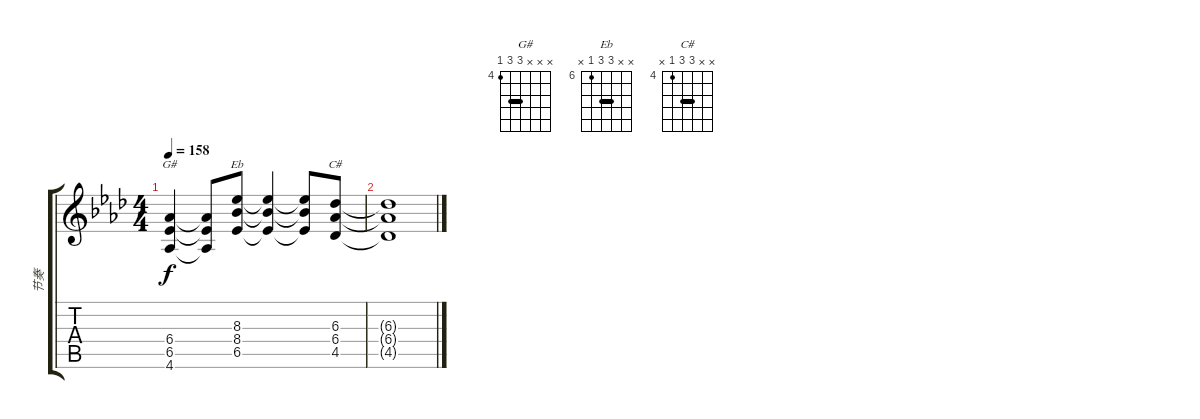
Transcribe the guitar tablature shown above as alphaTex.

\track ("节奏" "节奏") {instrument overdrivenguitar}
\staff {score tabs}
\tuning (E4 B3 G3 D3 A2 E2) {hide}
\chord ("G#" x x x 6 6 4) {firstfret 4 barre 6}
\chord ("Eb" x x 8 8 6 x) {firstfret 6 barre 8}
\chord ("C#" x x 6 6 4 x) {firstfret 4 barre 6}
\ts (4 4)
\tempo 158
\clef g2
\ks ab
(6.4 6.5 4.6).4{ch "G#" dy f} (6.4{t} 6.5{t} 4.6{t}).8 (8.3 8.4 6.5).8{ch "Eb"} (8.3{t} 8.4{t} 6.5{t}).4 (8.3{t} 8.4{t} 6.5{t}).8 (6.3 6.4 4.5).8{ch "C#"} |
(6.3{t} 6.4{t} 4.5{t}).1
